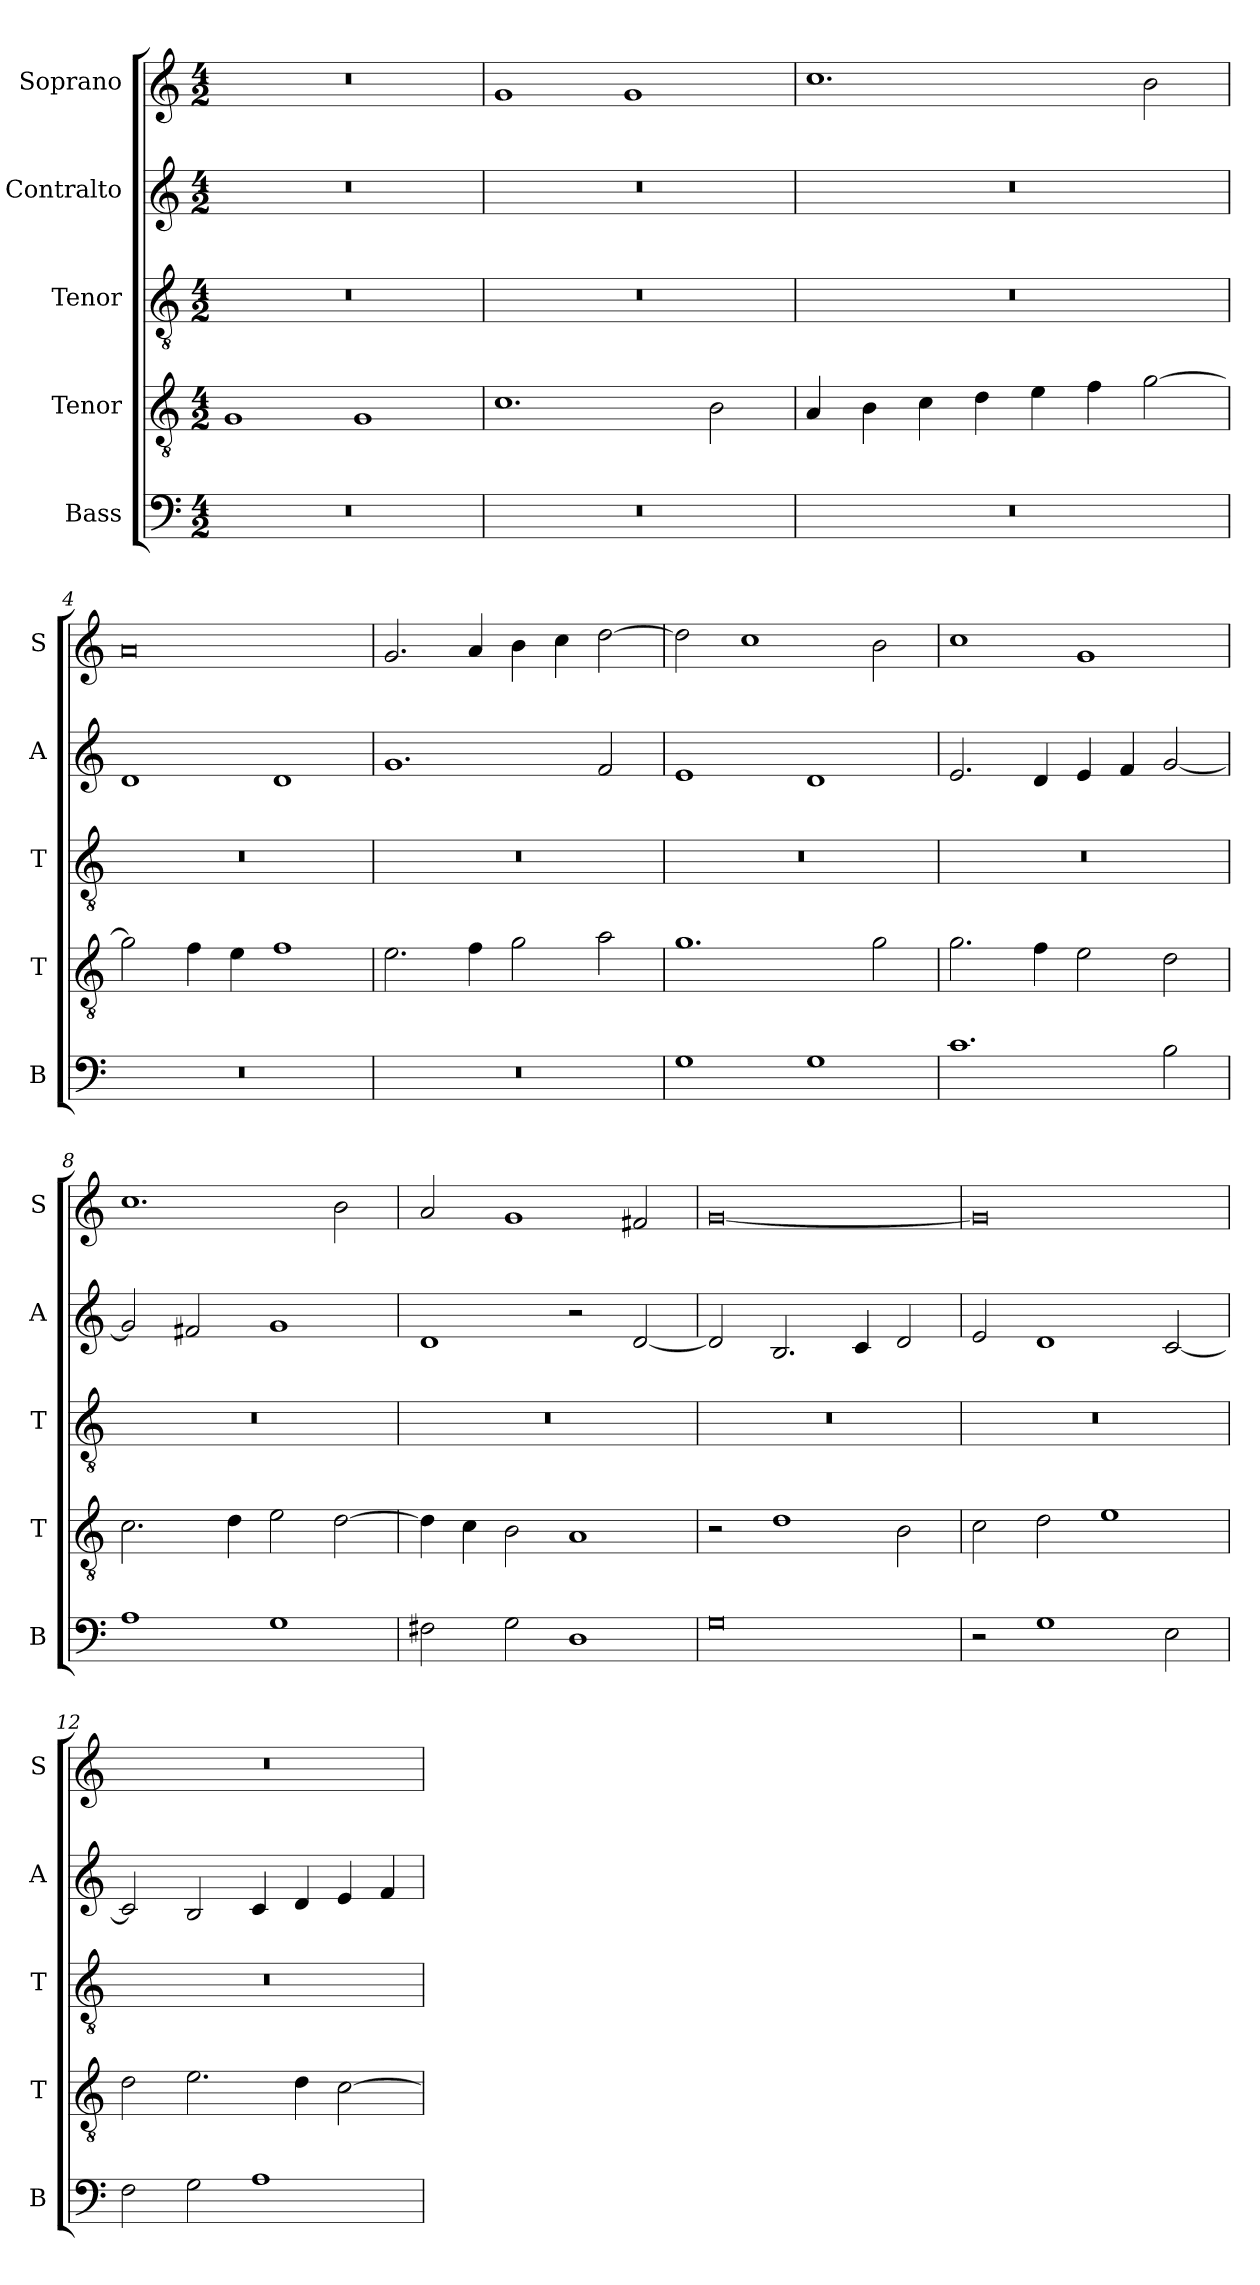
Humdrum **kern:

**kern	**kern	**kern	**kern	**kern
*part5	*part4	*part3	*part2	*part1
*staff5	*staff4	*staff3	*staff2	*staff1
*I"Bass	*I"Tenor	*I"Tenor	*I"Contralto	*I"Soprano
*I'B	*I'T	*I'T	*I'A	*I'S
*clefF4	*clefGv2	*clefGv2	*clefG2	*clefG2
*k[]	*k[]	*k[]	*k[]	*k[]
*G:mix	*G:mix	*G:mix	*G:mix	*G:mix
*M4/2	*M4/2	*M4/2	*M4/2	*M4/2
=1	=1	=1	=1	=1
0r	1G	0r	0r	0r
.	1G	.	.	.
=2	=2	=2	=2	=2
0r	1.c	0r	0r	1g
.	.	.	.	1g
.	2B	.	.	.
=3	=3	=3	=3	=3
0r	4A	0r	0r	1.cc
.	4B	.	.	.
.	4c	.	.	.
.	4d	.	.	.
.	4e	.	.	.
.	4f	.	.	.
.	[2g	.	.	2b
=4	=4	=4	=4	=4
0r	2g]	0r	1d	0a
.	4f	.	.	.
.	4e	.	.	.
.	1f	.	1d	.
=5	=5	=5	=5	=5
0r	2.e	0r	1.g	2.g
.	4f	.	.	4a
.	2g	.	.	4b
.	.	.	.	4cc
.	2a	.	2f	[2dd
=6	=6	=6	=6	=6
1G	1.g	0r	1e	2dd]
.	.	.	.	1cc
1G	.	.	1d	.
.	2g	.	.	2b
=7	=7	=7	=7	=7
1.c	2.g	0r	2.e	1cc
.	4f	.	4d	.
.	2e	.	4e	1g
.	.	.	4f	.
2B	2d	.	[2g	.
=8	=8	=8	=8	=8
1A	2.c	0r	2g]	1.cc
.	.	.	2f#X	.
.	4d	.	.	.
1G	2e	.	1g	.
.	[2d	.	.	2b
=9	=9	=9	=9	=9
2F#X	4d]	0r	1d	2a
.	4c	.	.	.
2G	2B	.	.	1g
1D	1A	.	2r	.
.	.	.	[2d	2f#X
=10	=10	=10	=10	=10
0G	2r	0r	2d]	[0g
.	1d	.	2.B	.
.	.	.	4c	.
.	2B	.	2d	.
=11	=11	=11	=11	=11
2r	2c	0r	2e	0g]
1G	2d	.	1d	.
.	1e	.	.	.
2E	.	.	[2c	.
=12	=12	=12	=12	=12
2F	2d	0r	2c]	0r
2G	2.e	.	2B	.
1A	.	.	4c	.
.	4d	.	4d	.
.	[2c	.	4e	.
.	.	.	4f	.
=	=	=	=	=
*-	*-	*-	*-	*-
